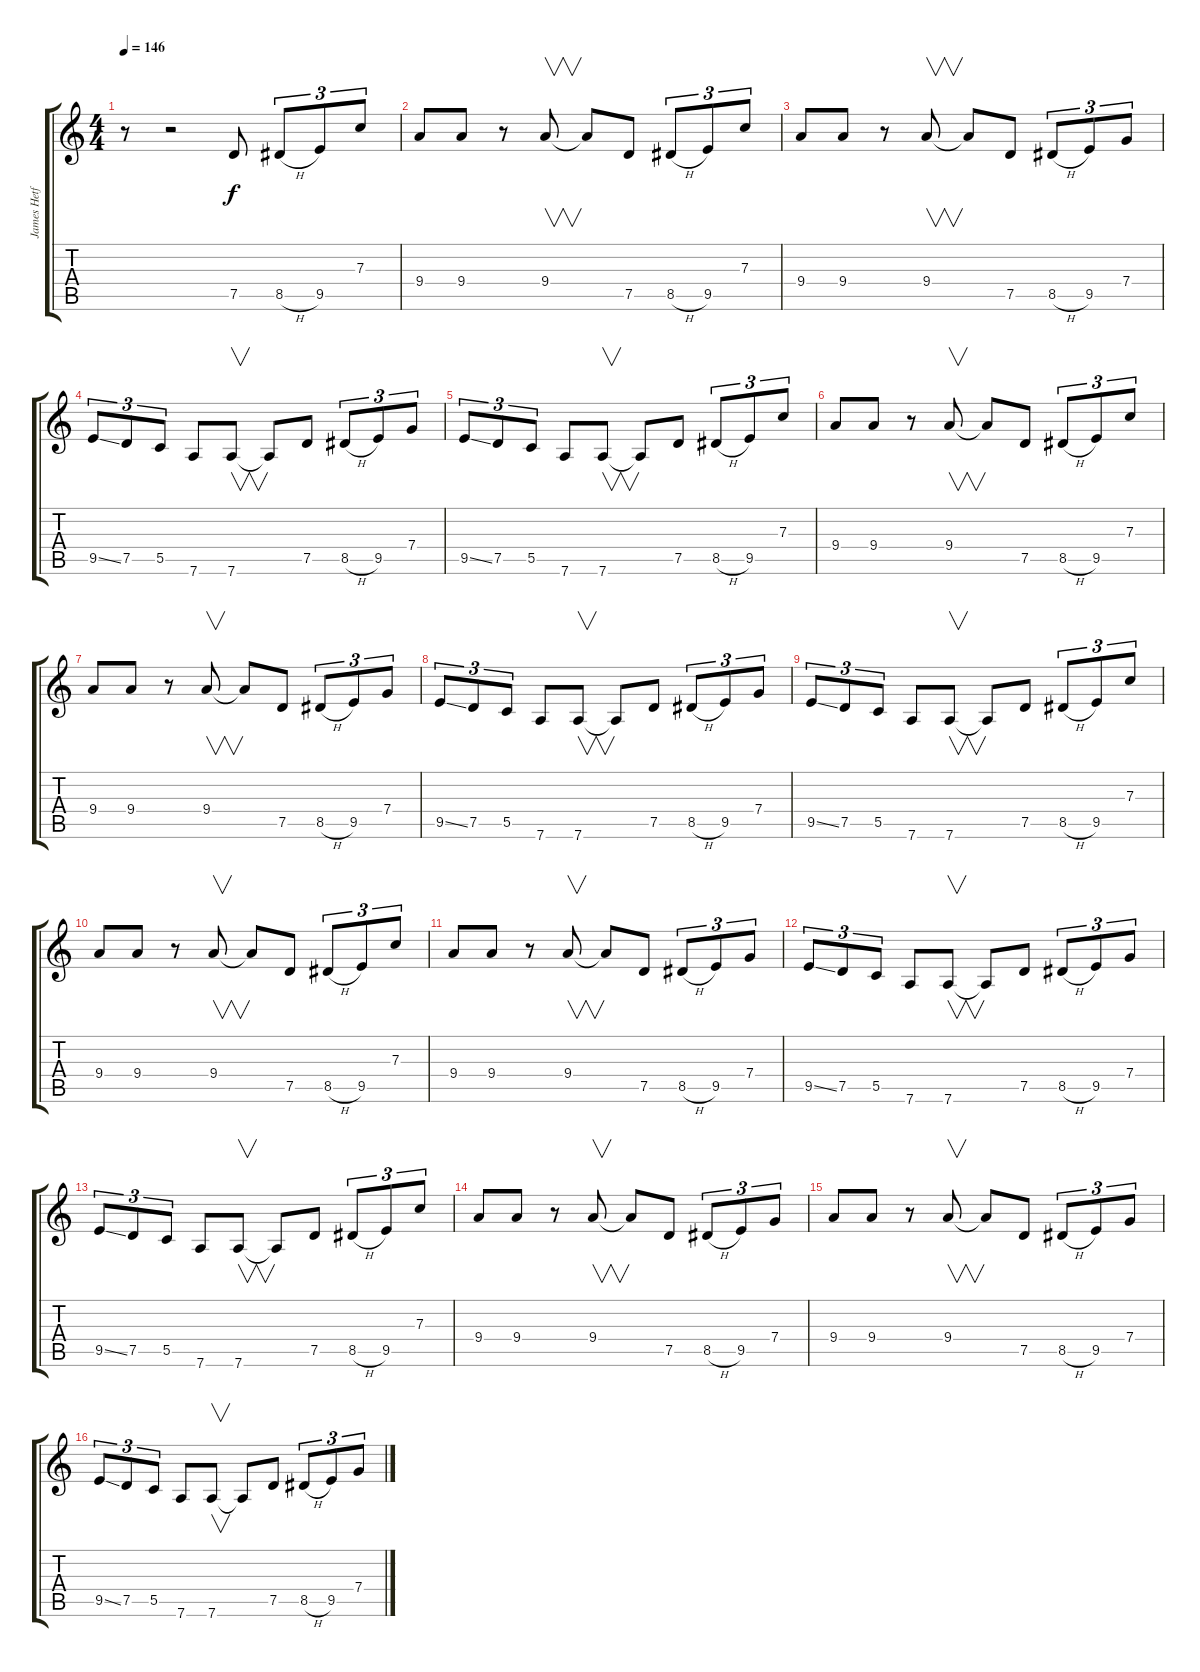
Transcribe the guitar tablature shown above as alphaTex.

\track ("James Hetfield" "James Hetf") {instrument distortionguitar}
\staff {score tabs}
\tuning (D4 A3 F3 C3 G2 D2) {hide}
\ts (4 4)
\tempo 146
\clef g2
\ks c
r.8{dy f instrument distortionguitar} r.2 7.5.8 8.5{h}.8{tu (3 2)} 9.5.8{tu (3 2)} 7.3.8{tu (3 2)} |
9.4.8 9.4.8 r.8 9.4.8{v} 9.4{t}.8 7.5.8 8.5{h}.8{tu (3 2)} 9.5.8{tu (3 2)} 7.3.8{tu (3 2)} |
9.4.8 9.4.8 r.8 9.4.8{v} 9.4{t}.8 7.5.8 8.5{h}.8{tu (3 2)} 9.5.8{tu (3 2)} 7.4.8{tu (3 2)} |
9.5{ss}.8{tu (3 2)} 7.5.8{tu (3 2)} 5.5.8{tu (3 2)} 7.6.8 7.6.8{v} 7.6{t}.8 7.5.8 8.5{h}.8{tu (3 2)} 9.5.8{tu (3 2)} 7.4.8{tu (3 2)} |
9.5{ss}.8{tu (3 2)} 7.5.8{tu (3 2)} 5.5.8{tu (3 2)} 7.6.8 7.6.8{v} 7.6{t}.8 7.5.8 8.5{h}.8{tu (3 2)} 9.5.8{tu (3 2)} 7.3.8{tu (3 2)} |
9.4.8 9.4.8 r.8 9.4.8{v} 9.4{t}.8 7.5.8 8.5{h}.8{tu (3 2)} 9.5.8{tu (3 2)} 7.3.8{tu (3 2)} |
9.4.8 9.4.8 r.8 9.4.8{v} 9.4{t}.8 7.5.8 8.5{h}.8{tu (3 2)} 9.5.8{tu (3 2)} 7.4.8{tu (3 2)} |
9.5{ss}.8{tu (3 2)} 7.5.8{tu (3 2)} 5.5.8{tu (3 2)} 7.6.8 7.6.8{v} 7.6{t}.8 7.5.8 8.5{h}.8{tu (3 2)} 9.5.8{tu (3 2)} 7.4.8{tu (3 2)} |
9.5{ss}.8{tu (3 2)} 7.5.8{tu (3 2)} 5.5.8{tu (3 2)} 7.6.8 7.6.8{v} 7.6{t}.8 7.5.8 8.5{h}.8{tu (3 2)} 9.5.8{tu (3 2)} 7.3.8{tu (3 2)} |
9.4.8 9.4.8 r.8 9.4.8{v} 9.4{t}.8 7.5.8 8.5{h}.8{tu (3 2)} 9.5.8{tu (3 2)} 7.3.8{tu (3 2)} |
9.4.8 9.4.8 r.8 9.4.8{v} 9.4{t}.8 7.5.8 8.5{h}.8{tu (3 2)} 9.5.8{tu (3 2)} 7.4.8{tu (3 2)} |
9.5{ss}.8{tu (3 2)} 7.5.8{tu (3 2)} 5.5.8{tu (3 2)} 7.6.8 7.6.8{v} 7.6{t}.8 7.5.8 8.5{h}.8{tu (3 2)} 9.5.8{tu (3 2)} 7.4.8{tu (3 2)} |
9.5{ss}.8{tu (3 2)} 7.5.8{tu (3 2)} 5.5.8{tu (3 2)} 7.6.8 7.6.8{v} 7.6{t}.8 7.5.8 8.5{h}.8{tu (3 2)} 9.5.8{tu (3 2)} 7.3.8{tu (3 2)} |
9.4.8 9.4.8 r.8 9.4.8{v} 9.4{t}.8 7.5.8 8.5{h}.8{tu (3 2)} 9.5.8{tu (3 2)} 7.4.8{tu (3 2)} |
9.4.8 9.4.8 r.8 9.4.8{v} 9.4{t}.8 7.5.8 8.5{h}.8{tu (3 2)} 9.5.8{tu (3 2)} 7.4.8{tu (3 2)} |
9.5{ss}.8{tu (3 2)} 7.5.8{tu (3 2)} 5.5.8{tu (3 2)} 7.6.8 7.6.8{v} 7.6{t}.8 7.5.8 8.5{h}.8{tu (3 2)} 9.5.8{tu (3 2)} 7.4.8{tu (3 2)}
